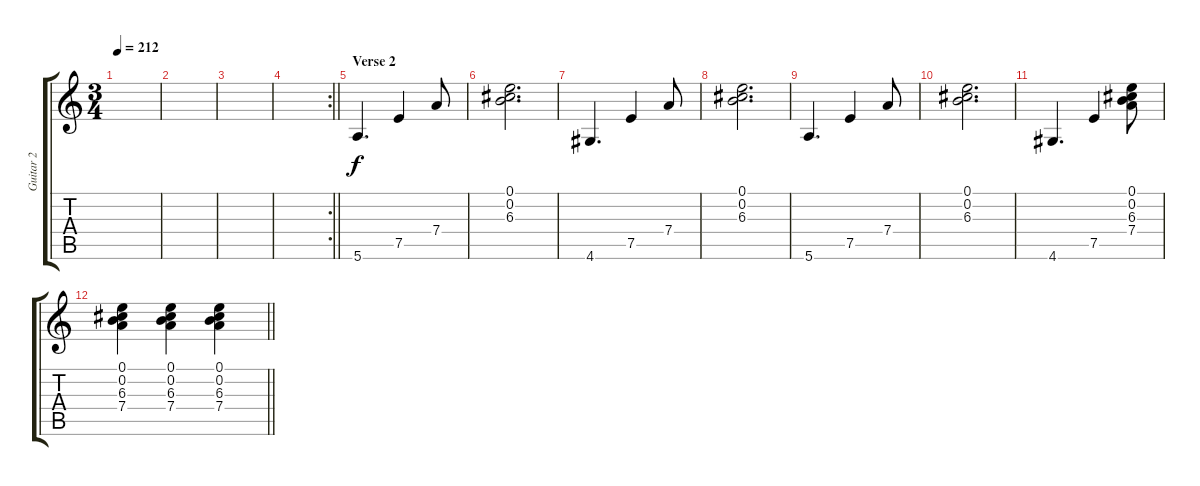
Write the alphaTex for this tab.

\track ("Guitar 2" "Guitar 2") {instrument electricguitarclean}
\staff {score tabs}
\tuning (E4 B3 G3 D3 A2 E2) {hide}
\ts (3 4)
\tempo 212
\clef g2
\ks c
|
|
|
\rc 2
\barLineRight lightlight
|
\section ("" "Verse 2")
5.6.4{d} 7.5.4 7.4.8 |
(0.1 0.2 6.3).2{d} |
4.6.4{d} 7.5.4 7.4.8 |
(0.1 0.2 6.3).2{d} |
5.6.4{d} 7.5.4 7.4.8 |
(0.1 0.2 6.3).2{d} |
4.6.4{d} 7.5.4 (0.1 0.2 6.3 7.4).8 |
\barLineRight lightlight
(0.1 0.2 6.3 7.4).4 (0.1 0.2 6.3 7.4).4 (0.1 0.2 6.3 7.4).4
